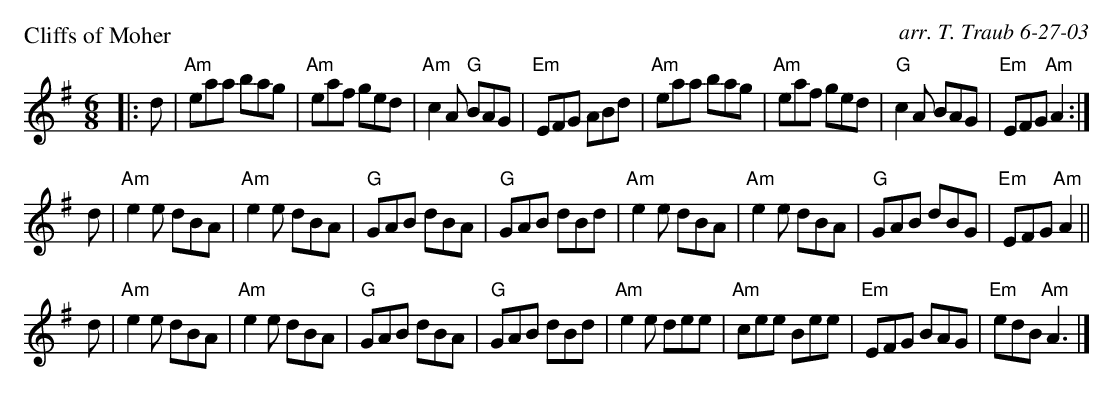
X:1
P:Cliffs of Moher
M:6/8
L:1/8
C: arr. T. Traub 6-27-03
K: G maj
|:d |"Am" eaa bag|"Am" eaf ged|"Am"c2A "G" BAG|"Em"EFG ABd|"Am"eaa bag|"Am"eaf ged|"G"c2A BAG|"Em"EFG "Am"A2 :|
d |"Am"e2e dBA|"Am"e2e dBA|"G"GAB dBA|"G"GAB dBd | "Am"e2e dBA|"Am" e2e dBA|"G"GAB dBG|"Em"EFG "Am"A2 ||
d |"Am"e2e dBA|"Am"e2e dBA|"G"GAB dBA|"G"GAB dBd | "Am"e2e dee|"Am"cee Bee|"Em"EFG BAG|"Em"edB "Am" A3 |]
